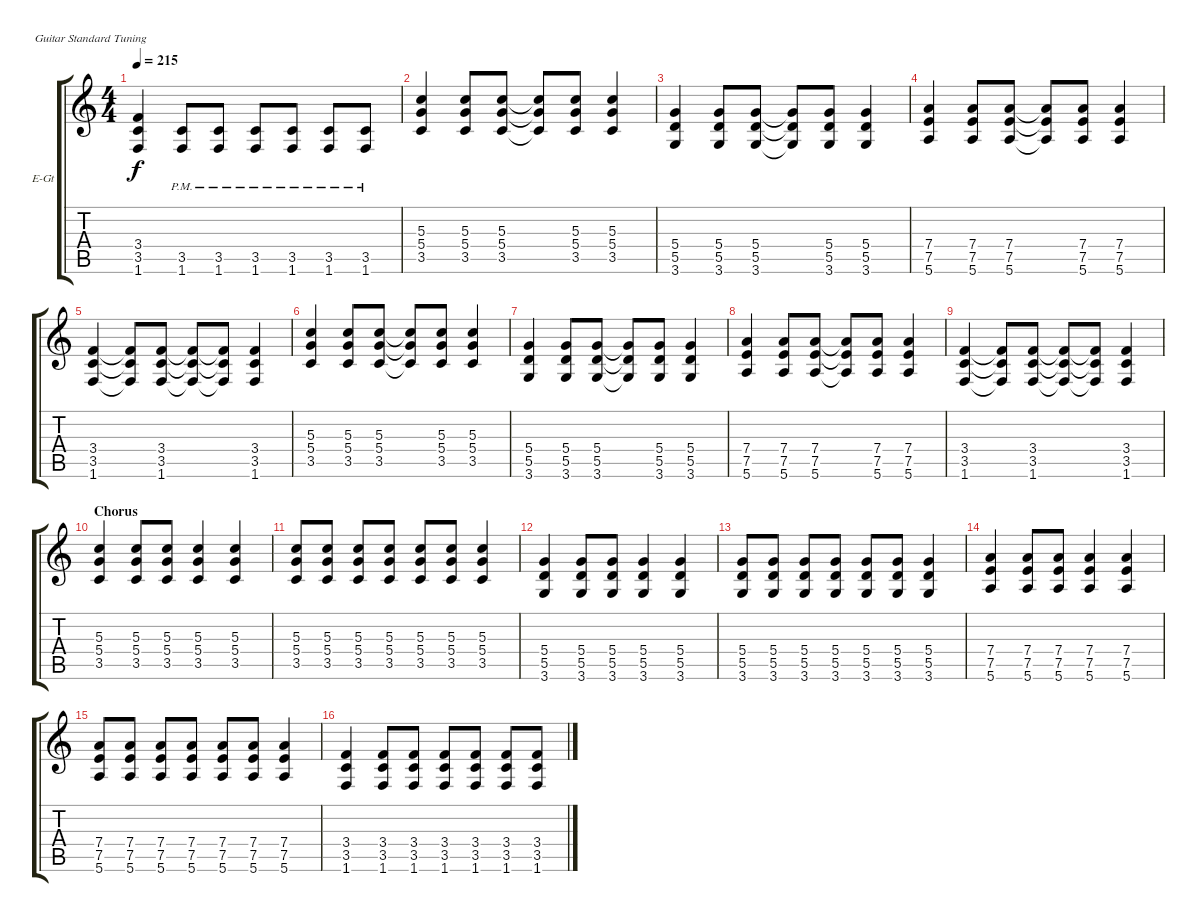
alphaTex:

\bracketExtendMode groupsimilarinstruments
\firstSystemTrackNameOrientation horizontal
\otherSystemsTrackNameOrientation horizontal
\track ("Electric Guitar 1" "E-Gt") {instrument distortionguitar}
\staff {score tabs}
\tuning (E4 B3 G3 D3 A2 E2)
\ts (4 4)
\tempo 215
\clef g2
\ks c
(3.4 3.5 1.6).4{dy f} (1.6{pm} 3.5).8 (1.6{pm} 3.5).8 (1.6{pm} 3.5).8 (1.6{pm} 3.5).8 (1.6{pm} 3.5).8 (1.6{pm} 3.5).8 |
(5.4 3.5 5.3).4 (5.4 3.5 5.3).8 (5.4 3.5 5.3).8 (5.4{t} 3.5{t} 5.3{t}).8 (5.4 3.5 5.3).8 (5.4 3.5 5.3).4 |
(5.5 3.6 5.4).4 (5.5 3.6 5.4).8 (5.5 3.6 5.4).8 (5.5{t} 3.6{t} 5.4{t}).8 (5.5 3.6 5.4).8 (5.5 3.6 5.4).4 |
(7.5 5.6 7.4).4 (7.5 5.6 7.4).8 (7.5 5.6 7.4).8 (7.5{t} 5.6{t} 7.4{t}).8 (7.5 5.6 7.4).8 (7.5 5.6 7.4).4 |
(3.5 1.6 3.4).4 (3.5{t} 1.6{t} 3.4{t}).8 (3.5 1.6 3.4).8 (3.5{t} 1.6{t} 3.4{t}).8 (3.5{t} 1.6{t} 3.4{t}).8 (3.5 1.6 3.4).4 |
(5.4 3.5 5.3).4 (5.4 3.5 5.3).8 (5.4 3.5 5.3).8 (5.4{t} 3.5{t} 5.3{t}).8 (5.4 3.5 5.3).8 (5.4 3.5 5.3).4 |
(5.5 3.6 5.4).4 (5.5 3.6 5.4).8 (5.5 3.6 5.4).8 (5.5{t} 3.6{t} 5.4{t}).8 (5.5 3.6 5.4).8 (5.5 3.6 5.4).4 |
(7.5 5.6 7.4).4 (7.5 5.6 7.4).8 (7.5 5.6 7.4).8 (7.5{t} 5.6{t} 7.4{t}).8 (7.5 5.6 7.4).8 (7.5 5.6 7.4).4 |
(3.5 1.6 3.4).4 (3.5{t} 1.6{t} 3.4{t}).8 (3.5 1.6 3.4).8 (3.5{t} 1.6{t} 3.4{t}).8 (3.5{t} 1.6{t} 3.4{t}).8 (3.5 1.6 3.4).4 |
\section ("" "Chorus")
(5.4 3.5 5.3).4 (5.4 3.5 5.3).8 (5.4 3.5 5.3).8 (5.4 3.5 5.3).4 (5.4 3.5 5.3).4 |
(5.4 3.5 5.3).8 (5.4 3.5 5.3).8 (5.4 3.5 5.3).8 (5.4 3.5 5.3).8 (5.4 3.5 5.3).8 (5.4 3.5 5.3).8 (5.4 3.5 5.3).4 |
(5.5 3.6 5.4).4 (5.5 3.6 5.4).8 (5.5 3.6 5.4).8 (5.5 3.6 5.4).4 (5.5 3.6 5.4).4 |
(5.5 3.6 5.4).8 (5.5 3.6 5.4).8 (5.5 3.6 5.4).8 (5.5 3.6 5.4).8 (5.5 3.6 5.4).8 (5.5 3.6 5.4).8 (5.5 3.6 5.4).4 |
(7.5 5.6 7.4).4 (7.5 5.6 7.4).8 (7.5 5.6 7.4).8 (7.5 5.6 7.4).4 (7.5 5.6 7.4).4 |
(7.5 5.6 7.4).8 (7.5 5.6 7.4).8 (7.5 5.6 7.4).8 (7.5 5.6 7.4).8 (7.5 5.6 7.4).8 (7.5 5.6 7.4).8 (7.5 5.6 7.4).4 |
(3.5 1.6 3.4).4 (3.5 1.6 3.4).8 (3.5 1.6 3.4).8 (3.5 1.6 3.4).8 (3.5 1.6 3.4).8 (3.5 1.6 3.4).8 (3.5 1.6 3.4).8
